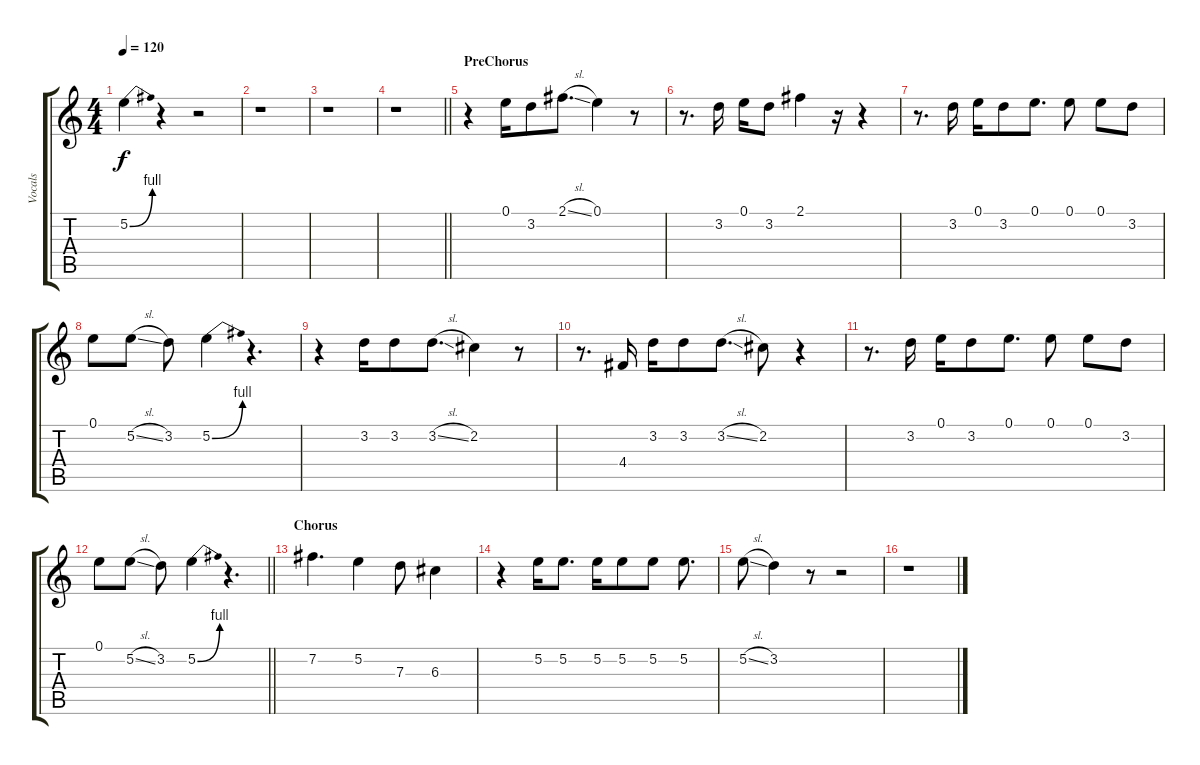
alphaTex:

\track ("Vocals" "Vocals") {instrument acousticguitarnylon}
\staff {score tabs}
\tuning (E4 B3 G3 D3 A2 E2) {hide}
\ts (4 4)
\tempo 120
\clef g2
\ks c
5.2{be (bend 0 0 60 4)}.4{dy f} r.4 r.2 |
r.1 |
r.1 |
\barLineRight lightlight
r.1 |
\section ("" "PreChorus")
r.4 0.1.16 3.2.8 2.1{sl}.8{d} 0.1.4 r.8 |
r.8{d} 3.2.16 0.1.16 3.2.8 2.1.4 r.16 r.4 |
r.8{d} 3.2.16 0.1.16 3.2.8 0.1.8{d} 0.1.8 0.1.8 3.2.8 |
0.1.8 5.2{sl}.8 3.2.8 5.2{be (bend 0 0 60 4)}.4 r.4{d} |
r.4 3.2.16 3.2.8 3.2{sl}.8{d} 2.2.4 r.8 |
r.8{d} 4.4.16 3.2.16 3.2.8 3.2{sl}.8{d} 2.2.8 r.4 |
r.8{d} 3.2.16 0.1.16 3.2.8 0.1.8{d} 0.1.8 0.1.8 3.2.8 |
\barLineRight lightlight
0.1.8 5.2{sl}.8 3.2.8 5.2{be (bend 0 0 60 4)}.4 r.4{d} |
\section ("" "Chorus")
7.2.4{d} 5.2.4 7.3.8 6.3.4 |
r.4 5.2.16 5.2.8{d} 5.2.16 5.2.8 5.2.8 5.2.8{d} |
5.2{sl}.8 3.2.4 r.8 r.2 |
r.1
